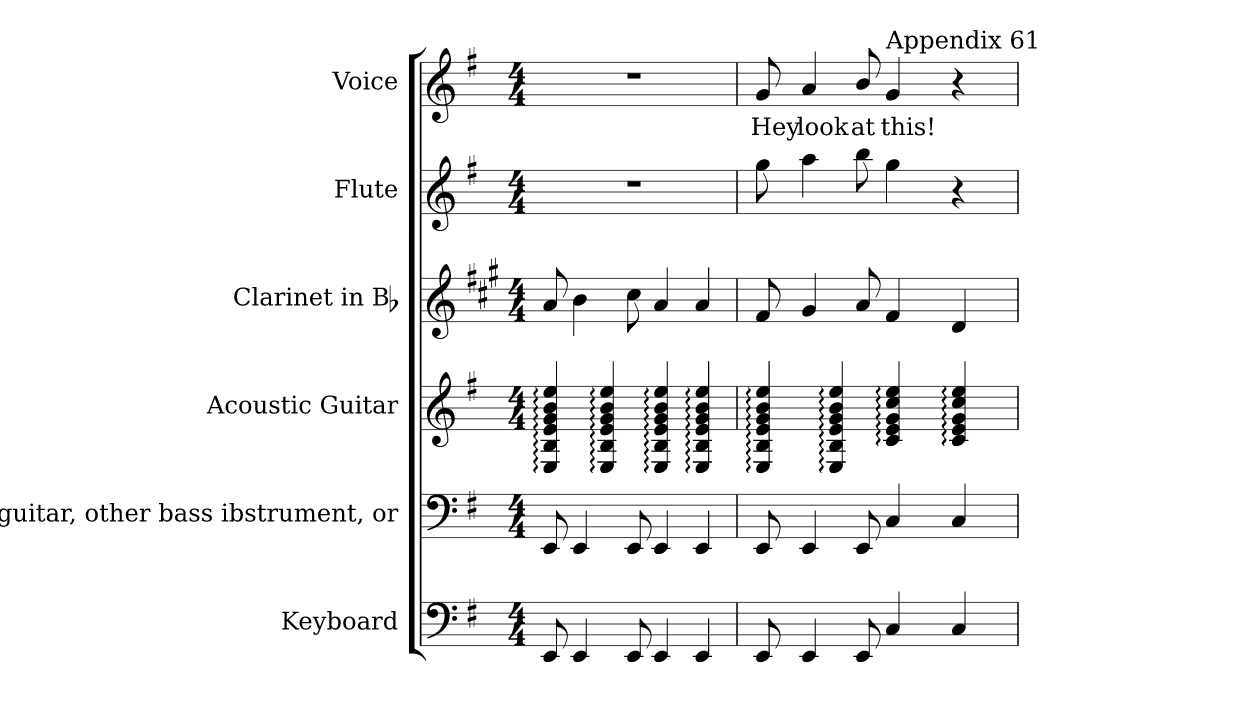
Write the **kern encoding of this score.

**kern	**kern	**kern	**kern	**kern	**kern	**text
*part6	*part5	*part4	*part3	*part2	*part1	*part1
*staff6	*staff5	*staff4	*staff3	*staff2	*staff1	*staff1
*I"Keyboard	*I"Bass guitar, other bass ibstrument,  or	*I"Acoustic Guitar	*I"Clarinet in Bb	*I"Flute	*I"Voice	*
*I'Kbd.	*I'Bass	*I'A. Gtr.	*I'Cl.	*I'Fl.	*I'Voice	*
!!LO:PB:g=z
*clefF4	*clefF4	*clefG2	*clefG2	*clefG2	*clefG2	*
*	*ITrd7c12	*ITrd7c12	*ITrd1c2	*	*	*
*k[f#]	*k[f#]	*k[f#]	*k[f#]	*k[f#]	*k[f#]	*
*G:	*G:	*G:	*G:	*G:	*G:	*
*M4/4	*M4/4	*M4/4	*M4/4	*M4/4	*M4/4	*
*MM112	*MM112	*MM112	*MM112	*MM112	*MM112	*
=1	=1	=1	=1	=1	=1	=1
8EEi/	8EEEi/	4EEi/: 4BBi: 4Ei: 4Gi: 4Bi: 4ei:	8gi/	1r	1r	.
4EEi/	4EEEi/	.	4ai\	.	.	.
.	.	4EEi/: 4BBi: 4Ei: 4Gi: 4Bi: 4ei:	.	.	.	.
8EEi/	8EEEi/	.	8bi\	.	.	.
4EEi/	4EEEi/	4EEi/: 4BBi: 4Ei: 4Gi: 4Bi: 4ei:	4gi/	.	.	.
4EEi/	4EEEi/	4EEi/: 4BBi: 4Ei: 4Gi: 4Bi: 4ei:	4gi/	.	.	.
=2	=2	=2	=2	=2	=2	=2
!	!	!	!	!	!	!LO:LY:b:color=#000000
8EEi/	8EEEi/	4EEi/: 4BBi: 4Ei: 4Gi: 4Bi: 4ei:	8ei/	8ggi\	8gi/	Hey
!	!	!	!	!	!	!LO:LY:b:color=#000000
4EEi/	4EEEi/	.	4f#i/	4aai\	4ai/	look
.	.	4EEi/: 4BBi: 4Ei: 4Gi: 4Bi: 4ei:	.	.	.	.
!	!	!	!	!	!	!LO:LY:b:color=#000000
8EEi/	8EEEi/	.	8gi/	8bbi\	8bi/	at
!	!	!	!	!	!LO:TX:a:t=Appendix 61	!
!	!	!	!	!	!	!LO:LY:b:color=#000000
4Ci/	4CCi/	4Ci/: 4Ei: 4Gi: 4ci: 4ei:	4ei/	4ggi\	4gi/	this!
4Ci/	4CCi/	4Ci/: 4Ei: 4Gi: 4ci: 4ei:	4ci/	4r	4r	.
=	=	=	=	=	=	=
*-	*-	*-	*-	*-	*-	*-
